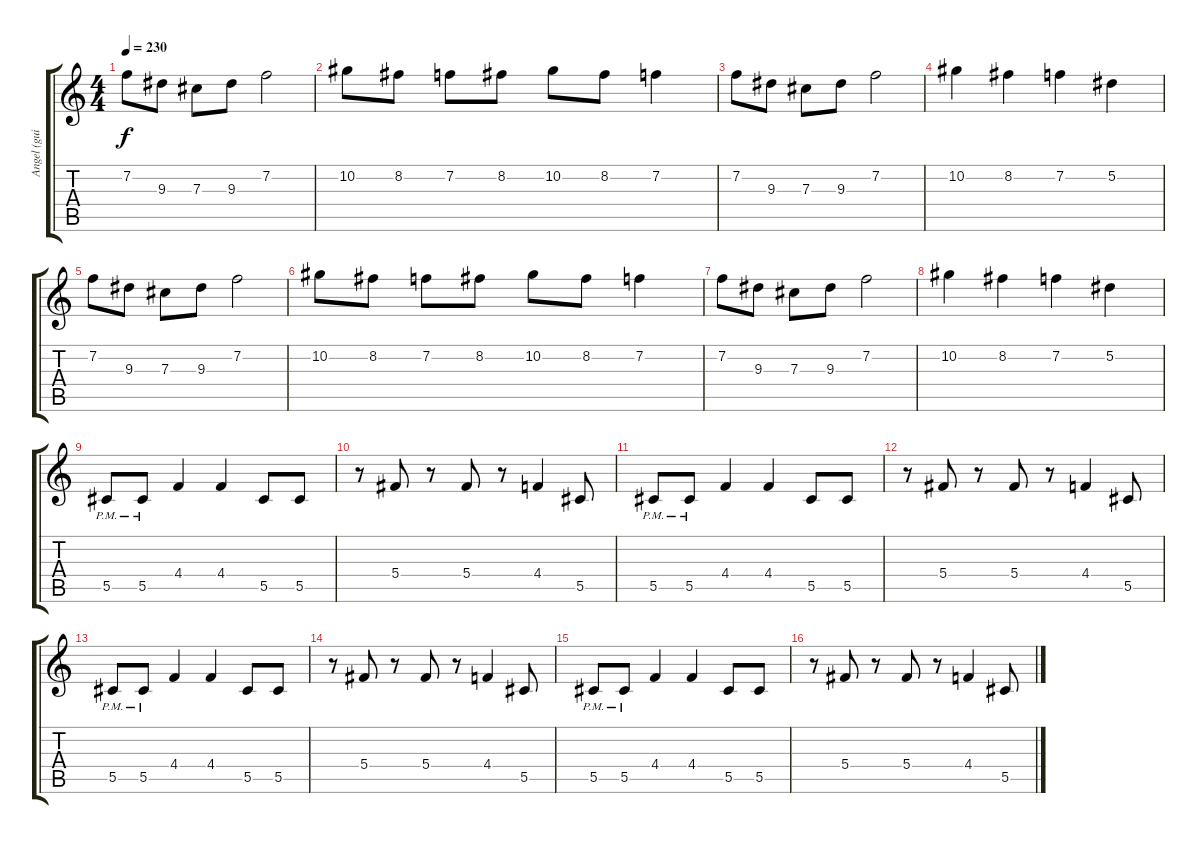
\track ("Angel (guitar)" "Angel (gui") {instrument distortionguitar}
\staff {score tabs}
\tuning (Eb4 Bb3 Gb3 Db3 Ab2 Db2) {hide}
\ts (4 4)
\tempo 230
\clef g2
\ks c
7.2.8{dy f volume 16} 9.3.8 7.3.8 9.3.8 7.2.2 |
10.2.8 8.2.8 7.2.8 8.2.8 10.2.8 8.2.8 7.2.4 |
7.2.8 9.3.8 7.3.8 9.3.8 7.2.2 |
10.2.4 8.2.4 7.2.4 5.2.4 |
7.2.8 9.3.8 7.3.8 9.3.8 7.2.2 |
10.2.8 8.2.8 7.2.8 8.2.8 10.2.8 8.2.8 7.2.4 |
7.2.8 9.3.8 7.3.8 9.3.8 7.2.2 |
10.2.4 8.2.4 7.2.4 5.2.4 |
5.5{pm}.8 5.5{pm}.8 4.4.4 4.4.4 5.5.8 5.5.8 |
r.8 5.4.8 r.8 5.4.8 r.8 4.4.4 5.5.8 |
5.5{pm}.8 5.5{pm}.8 4.4.4 4.4.4 5.5.8 5.5.8 |
r.8 5.4.8 r.8 5.4.8 r.8 4.4.4 5.5.8 |
5.5{pm}.8 5.5{pm}.8 4.4.4 4.4.4 5.5.8 5.5.8 |
r.8 5.4.8 r.8 5.4.8 r.8 4.4.4 5.5.8 |
5.5{pm}.8 5.5{pm}.8 4.4.4 4.4.4 5.5.8 5.5.8 |
r.8 5.4.8 r.8 5.4.8 r.8 4.4.4 5.5.8
